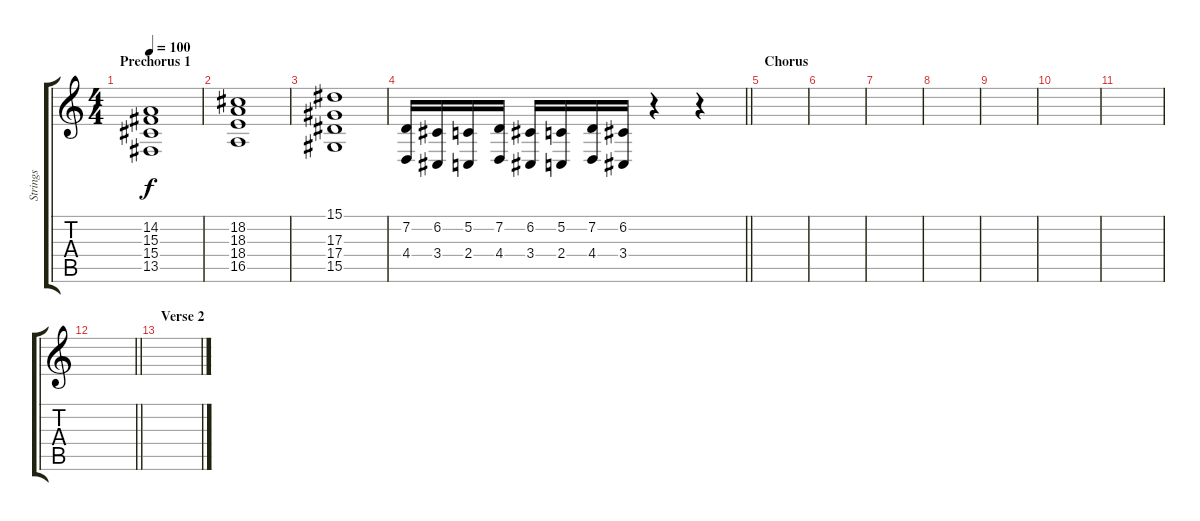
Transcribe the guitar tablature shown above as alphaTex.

\track ("Strings" "Strings") {instrument stringensemble1}
\staff {score tabs}
\tuning (C4 G3 Eb3 Bb2 F2 C2) {hide}
\ts (4 4)
\section ("" "Prechorus 1")
\tempo 100
\clef g2
\ks c
(14.2 15.3 15.4 13.5).1{dy f} |
(18.2 18.3 18.4 16.5).1 |
(15.1 17.3 17.4 15.5).1 |
\barLineRight lightlight
(7.2 4.4).16 (6.2 3.4).16 (5.2 2.4).16 (7.2 4.4).16 (6.2 3.4).16 (5.2 2.4).16 (7.2 4.4).16 (6.2 3.4).16 r.4 r.4 |
\section ("" "Chorus")
|
|
|
|
|
|
|
\barLineRight lightlight
|
\section ("" "Verse 2")
